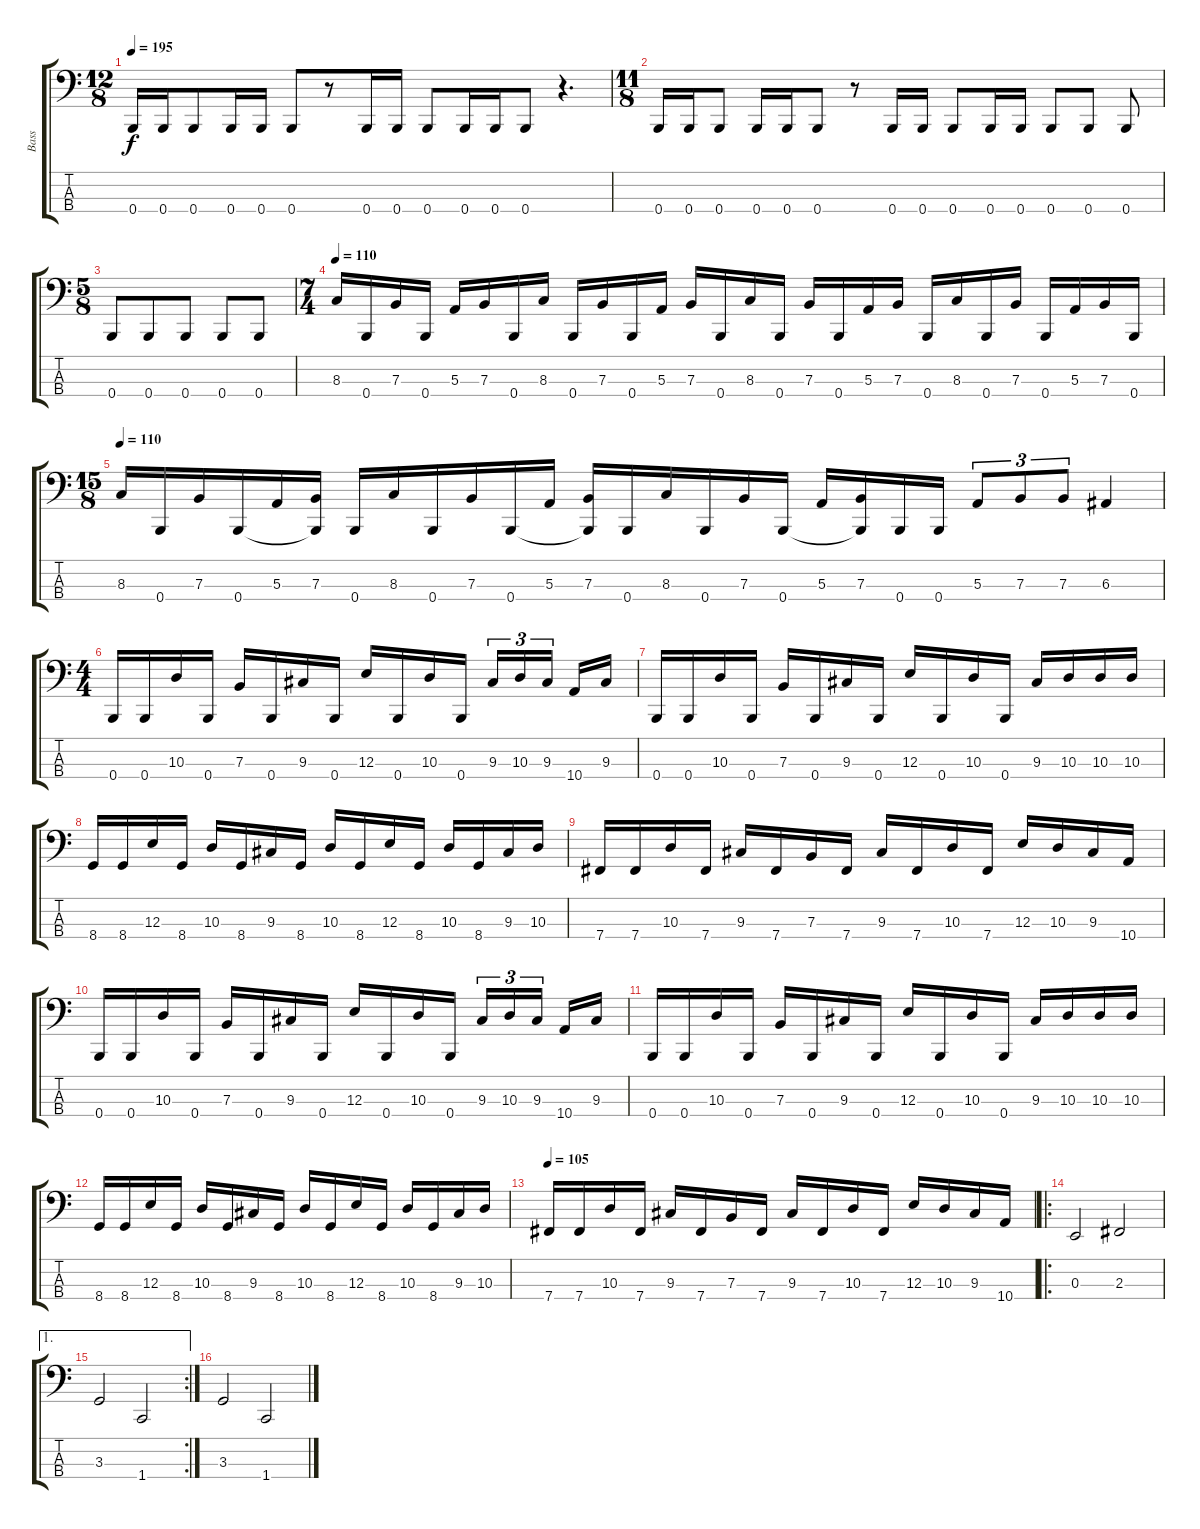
\track ("Bass" "Bass") {instrument electricbasspick}
\staff {score tabs}
\tuning (D2 A1 E1 B0) {hide}
\ts (12 8)
\tempo 195
\clef f4
\ks c
0.4.16{dy f} 0.4.16 0.4.8 0.4.16 0.4.16 0.4.8 r.8 0.4.16 0.4.16 0.4.8 0.4.16 0.4.16 0.4.8 r.4{d} |
\ts (11 8)
0.4.16 0.4.16 0.4.8 0.4.16 0.4.16 0.4.8 r.8 0.4.16 0.4.16 0.4.8 0.4.16 0.4.16 0.4.8 0.4.8 0.4.8 |
\ts (5 8)
0.4.8 0.4.8 0.4.8 0.4.8 0.4.8 |
\ts (7 4)
\tempo 110
8.3.16 0.4.16 7.3.16 0.4.16 5.3.16 7.3.16 0.4.16 8.3.16 0.4.16 7.3.16 0.4.16 5.3.16 7.3.16 0.4.16 8.3.16 0.4.16 7.3.16 0.4.16 5.3.16 7.3.16 0.4.16 8.3.16 0.4.16 7.3.16 0.4.16 5.3.16 7.3.16 0.4.16 |
\ts (15 8)
\tempo 110
8.3.16 0.4.16 7.3.16 0.4.16 5.3.16 (7.3 0.4{t}).16 0.4.16 8.3.16 0.4.16 7.3.16 0.4.16 5.3.16 (7.3 0.4{t}).16 0.4.16 8.3.16 0.4.16 7.3.16 0.4.16 5.3.16 (7.3 0.4{t}).16 0.4.16 0.4.16 5.3.8{tu (3 2)} 7.3.8{tu (3 2)} 7.3.8{tu (3 2)} 6.3.4 |
\ts (4 4)
0.4.16 0.4.16 10.3.16 0.4.16 7.3.16 0.4.16 9.3.16 0.4.16 12.3.16 0.4.16 10.3.16 0.4.16 9.3.16{tu (3 2)} 10.3.16{tu (3 2)} 9.3.16{tu (3 2) beam splitsecondary} 10.4.16 9.3.16 |
0.4.16 0.4.16 10.3.16 0.4.16 7.3.16 0.4.16 9.3.16 0.4.16 12.3.16 0.4.16 10.3.16 0.4.16 9.3.16 10.3.16 10.3.16 10.3.16 |
8.4.16 8.4.16 12.3.16 8.4.16 10.3.16 8.4.16 9.3.16 8.4.16 10.3.16 8.4.16 12.3.16 8.4.16 10.3.16 8.4.16 9.3.16 10.3.16 |
7.4.16 7.4.16 10.3.16 7.4.16 9.3.16 7.4.16 7.3.16 7.4.16 9.3.16 7.4.16 10.3.16 7.4.16 12.3.16 10.3.16 9.3.16 10.4.16 |
0.4.16 0.4.16 10.3.16 0.4.16 7.3.16 0.4.16 9.3.16 0.4.16 12.3.16 0.4.16 10.3.16 0.4.16 9.3.16{tu (3 2)} 10.3.16{tu (3 2)} 9.3.16{tu (3 2) beam splitsecondary} 10.4.16 9.3.16 |
0.4.16 0.4.16 10.3.16 0.4.16 7.3.16 0.4.16 9.3.16 0.4.16 12.3.16 0.4.16 10.3.16 0.4.16 9.3.16 10.3.16 10.3.16 10.3.16 |
8.4.16 8.4.16 12.3.16 8.4.16 10.3.16 8.4.16 9.3.16 8.4.16 10.3.16 8.4.16 12.3.16 8.4.16 10.3.16 8.4.16 9.3.16 10.3.16 |
\tempo 105
7.4.16 7.4.16 10.3.16 7.4.16 9.3.16 7.4.16 7.3.16 7.4.16 9.3.16 7.4.16 10.3.16 7.4.16 12.3.16 10.3.16 9.3.16 10.4.16 |
\ro
0.3.2 2.3.2 |
\ae 1
\rc 2
3.3.2 1.4.2 |
3.3.2 1.4.2
